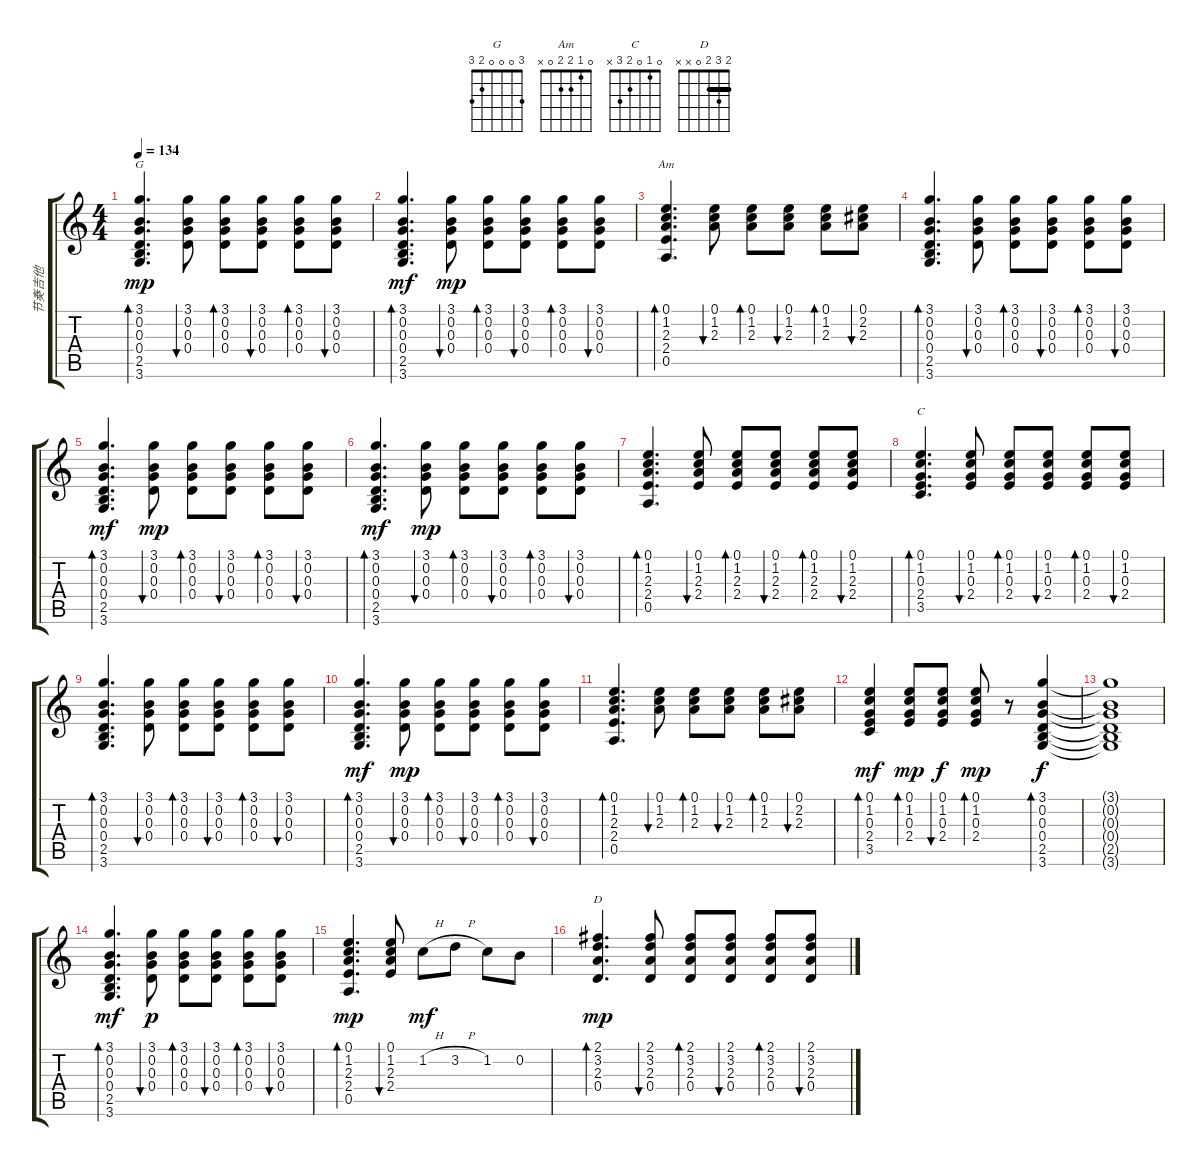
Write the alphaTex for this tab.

\track ("节奏吉他" "节奏吉他") {instrument acousticguitarsteel}
\staff {score tabs}
\tuning (E4 B3 G3 D3 A2 E2) {hide}
\chord ("G" 3 0 0 0 2 3)
\chord ("Am" 0 1 2 2 0 x)
\chord ("C" 0 1 0 2 3 x)
\chord ("D" 2 3 2 0 x x) {barre 2}
\ts (4 4)
\tempo 134
\clef g2
\ks c
(3.1 0.2 0.3 0.4 2.5 3.6).4{d bd 30 ch "G" dy mp} (3.1 0.2 0.3 0.4).8{bu 30} (3.1 0.2 0.3 0.4).8{bd 30} (3.1 0.2 0.3 0.4).8{bu 30} (3.1 0.2 0.3 0.4).8{bd 30} (3.1 0.2 0.3 0.4).8{bu 30} |
(3.1 0.2 0.3 0.4 2.5 3.6).4{d bd 30 dy mf} (3.1 0.2 0.3 0.4).8{bu 30 dy mp} (3.1 0.2 0.3 0.4).8{bd 30} (3.1 0.2 0.3 0.4).8{bu 30} (3.1 0.2 0.3 0.4).8{bd 30} (3.1 0.2 0.3 0.4).8{bu 30} |
(0.1 1.2 2.3 2.4 0.5).4{d bd 30 ch "Am"} (0.1 1.2 2.3).8{bu 30} (0.1 1.2 2.3).8{bd 30} (0.1 1.2 2.3).8{bu 30} (0.1 1.2 2.3).8{bd 30} (0.1 2.2 2.3).8{bu 30} |
(3.1 0.2 0.3 0.4 2.5 3.6).4{d bd 30} (3.1 0.2 0.3 0.4).8{bu 30} (3.1 0.2 0.3 0.4).8{bd 30} (3.1 0.2 0.3 0.4).8{bu 30} (3.1 0.2 0.3 0.4).8{bd 30} (3.1 0.2 0.3 0.4).8{bu 30} |
(3.1 0.2 0.3 0.4 2.5 3.6).4{d bd 30 dy mf} (3.1 0.2 0.3 0.4).8{bu 30 dy mp} (3.1 0.2 0.3 0.4).8{bd 30} (3.1 0.2 0.3 0.4).8{bu 30} (3.1 0.2 0.3 0.4).8{bd 30} (3.1 0.2 0.3 0.4).8{bu 30} |
(3.1 0.2 0.3 0.4 2.5 3.6).4{d bd 30 dy mf} (3.1 0.2 0.3 0.4).8{bu 30 dy mp} (3.1 0.2 0.3 0.4).8{bd 30} (3.1 0.2 0.3 0.4).8{bu 30} (3.1 0.2 0.3 0.4).8{bd 30} (3.1 0.2 0.3 0.4).8{bu 30} |
(0.1 1.2 2.3 2.4 0.5).4{d bd 30} (0.1 1.2 2.3 2.4).8{bu 30} (0.1 1.2 2.3 2.4).8{bd 30} (0.1 1.2 2.3 2.4).8{bu 30} (0.1 1.2 2.3 2.4).8{bd 30} (0.1 1.2 2.3 2.4).8{bu 30} |
(0.1 1.2 0.3 2.4 3.5).4{d bd 60 ch "C"} (0.1 1.2 0.3 2.4).8{bu 60} (0.1 1.2 0.3 2.4).8{bd 60} (0.1 1.2 0.3 2.4).8{bu 60} (0.1 1.2 0.3 2.4).8{bd 60} (0.1 1.2 0.3 2.4).8{bu 60} |
(3.1 0.2 0.3 0.4 2.5 3.6).4{d bd 30} (3.1 0.2 0.3 0.4).8{bu 30} (3.1 0.2 0.3 0.4).8{bd 30} (3.1 0.2 0.3 0.4).8{bu 30} (3.1 0.2 0.3 0.4).8{bd 30} (3.1 0.2 0.3 0.4).8{bu 30} |
(3.1 0.2 0.3 0.4 2.5 3.6).4{d bd 30 dy mf} (3.1 0.2 0.3 0.4).8{bu 30 dy mp} (3.1 0.2 0.3 0.4).8{bd 30} (3.1 0.2 0.3 0.4).8{bu 30} (3.1 0.2 0.3 0.4).8{bd 30} (3.1 0.2 0.3 0.4).8{bu 30} |
(0.1 1.2 2.3 2.4 0.5).4{d bd 30} (0.1 1.2 2.3).8{bu 30} (0.1 1.2 2.3).8{bd 30} (0.1 1.2 2.3).8{bu 30} (0.1 1.2 2.3).8{bd 30} (0.1 2.2 2.3).8{bu 30} |
(0.1 1.2 0.3 2.4 3.5).4{bd 60 dy mf} (0.1 1.2 0.3 2.4).8{bd 30 dy mp} (0.1 1.2 0.3 2.4).8{bu 30 dy f} (0.1 1.2 0.3 2.4).8{bd 30 dy mp} r.8 (3.1 0.2 0.3 0.4 2.5 3.6).4{bd 60 dy f} |
(3.1{t} 0.2{t} 0.3{t} 0.4{t} 2.5{t} 3.6{t}).1 |
(3.1 0.2 0.3 0.4 2.5 3.6).4{d bd 120 dy mf} (3.1 0.2 0.3 0.4).8{bu 30 dy p} (3.1 0.2 0.3 0.4).8{bd 30} (3.1 0.2 0.3 0.4).8{bu 30} (3.1 0.2 0.3 0.4).8{bd 30} (3.1 0.2 0.3 0.4).8{bu 30} |
(0.1 1.2 2.3 2.4 0.5).4{d bd 60 dy mp} (0.1 1.2 2.3 2.4).8{bu 60} 1.2{h}.8{dy mf} 3.2{h}.8 1.2.8 0.2.8 |
(2.1 3.2 2.3 0.4).4{d bd 30 ch "D" dy mp} (2.1 3.2 2.3 0.4).8{bu 30} (2.1 3.2 2.3 0.4).8{bd 30} (2.1 3.2 2.3 0.4).8{bu 30} (2.1 3.2 2.3 0.4).8{bd 30} (2.1 3.2 2.3 0.4).8{bu 30}
